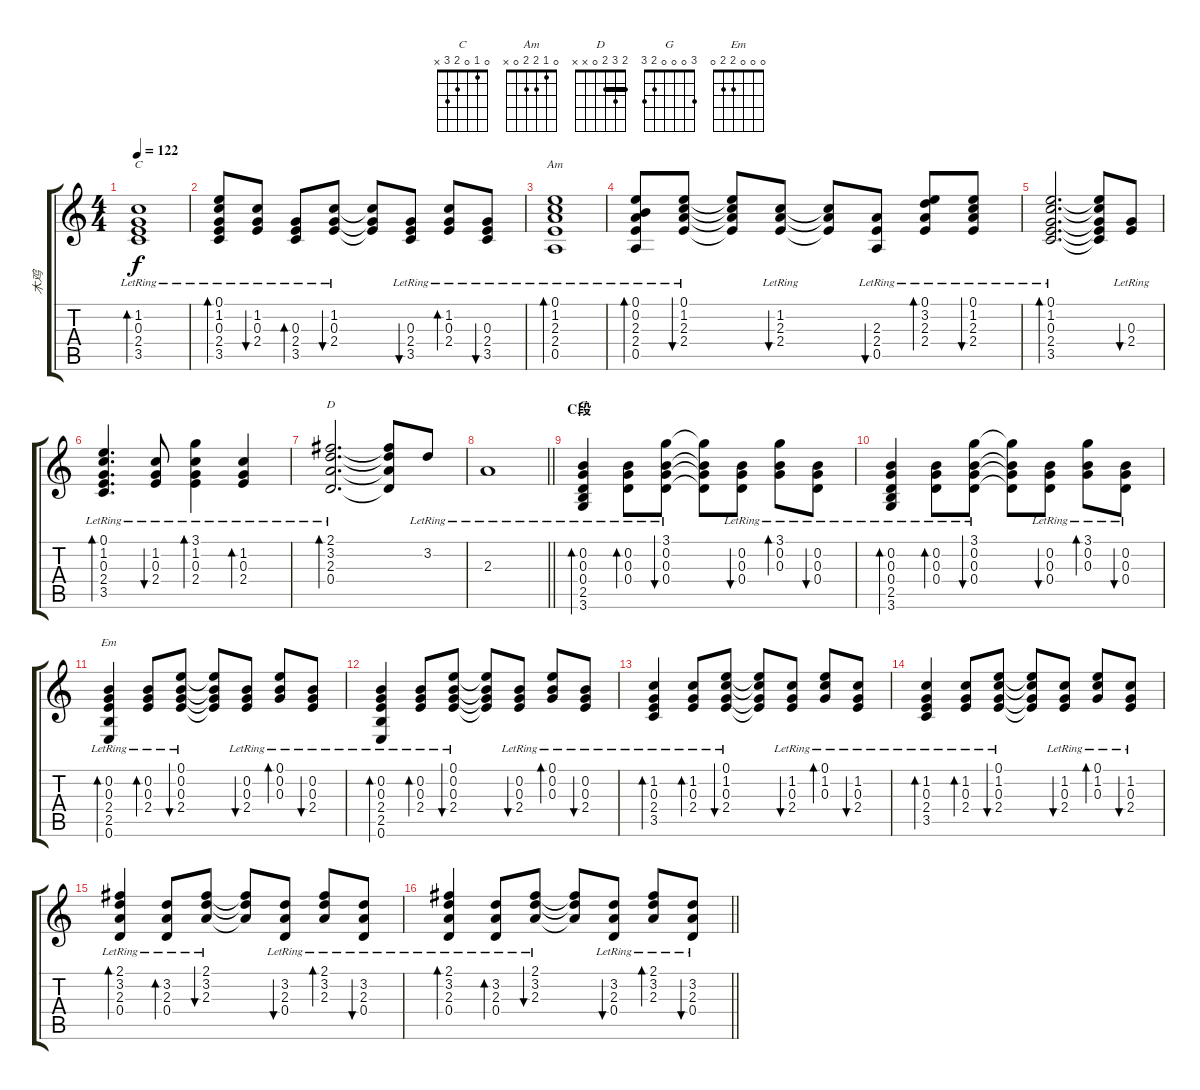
\track ("木鸡" "木鸡") {instrument acousticguitarsteel}
\staff {score tabs}
\tuning (E4 B3 G3 D3 A2 E2) {hide}
\chord ("C" 0 1 0 2 3 x)
\chord ("Am" 0 1 2 2 0 x)
\chord ("D" 2 3 2 0 x x) {barre 2}
\chord ("G" 3 0 0 0 2 3)
\chord ("Em" 0 0 0 2 2 0)
\ts (4 4)
\tempo 122
\clef g2
\ks c
(1.2{lr} 0.3{lr} 2.4{lr} 3.5{lr}).1{bd 30 ch "C" dy f} |
(0.1{lr} 1.2{lr} 0.3{lr} 2.4{lr} 3.5{lr}).8{bd 30} (1.2{lr} 0.3{lr} 2.4{lr}).8{bu 30} (0.3{lr} 2.4{lr} 3.5{lr}).8{bd 30} (1.2{lr} 0.3{lr} 2.4{lr}).8{bu 30} (1.2{t} 0.3{t} 2.4{t}).8 (0.3{lr} 2.4{lr} 3.5{lr}).8{bu 30} (1.2{lr} 0.3{lr} 2.4{lr}).8{bd 30} (0.3{lr} 2.4{lr} 3.5{lr}).8{bu 30} |
(0.1{lr} 1.2{lr} 2.3{lr} 2.4{lr} 0.5{lr}).1{bd 30 ch "Am"} |
(0.1{lr} 0.2{lr} 2.3{lr} 2.4{lr} 0.5{lr}).8{bd 30} (0.1{lr} 1.2{lr} 2.3{lr} 2.4{lr}).8{bu 30} (0.1{t} 1.2{t} 2.3{t} 2.4{t}).8 (1.2{lr} 2.3{lr} 2.4{lr}).8{bu 30} (1.2{t} 2.3{t} 2.4{t}).8 (2.3{lr} 2.4{lr} 0.5{lr}).8{bu 30} (0.1{lr} 3.2{lr} 2.3{lr} 2.4{lr}).8{bd 30} (0.1{lr} 1.2{lr} 2.3{lr} 2.4{lr}).8{bu 30} |
(0.1{lr} 1.2{lr} 0.3{lr} 2.4{lr} 3.5{lr}).2{d bd 30} (0.1{t} 1.2{t} 0.3{t} 2.4{t} 3.5{t}).8 (0.3{lr} 2.4{lr}).8{bu 30} |
(0.1{lr} 1.2{lr} 0.3{lr} 2.4{lr} 3.5{lr}).4{d bd 30} (1.2{lr} 0.3{lr} 2.4{lr}).8{bu 30} (3.1{lr} 1.2{lr} 0.3{lr} 2.4{lr}).4{bd 30} (1.2{lr} 0.3{lr} 2.4{lr}).4{bd 30} |
(2.1{lr} 3.2{lr} 2.3{lr} 0.4{lr}).2{d bd 30 ch "D"} (2.1{t} 3.2{t} 2.3{t} 0.4{t}).8 3.2{lr}.8 |
\barLineRight lightlight
2.3{lr}.1 |
\section ("" "C段")
(0.2{lr} 0.3{lr} 0.4{lr} 2.5{lr} 3.6{lr}).4{bd 30 ch "G"} (0.2{lr} 0.3{lr} 0.4{lr}).8{bd 30} (3.1{lr} 0.2{lr} 0.3{lr} 0.4{lr}).8{bu 30} (3.1{t} 0.2{t} 0.3{t} 0.4{t}).8 (0.2{lr} 0.3{lr} 0.4{lr}).8{bu 30} (3.1{lr} 0.2{lr} 0.3{lr}).8{bd 30} (0.2{lr} 0.3{lr} 0.4{lr}).8{bu 30} |
(0.2{lr} 0.3{lr} 0.4{lr} 2.5{lr} 3.6{lr}).4{bd 30} (0.2{lr} 0.3{lr} 0.4{lr}).8{bd 30} (3.1{lr} 0.2{lr} 0.3{lr} 0.4{lr}).8{bu 30} (3.1{t} 0.2{t} 0.3{t} 0.4{t}).8 (0.2{lr} 0.3{lr} 0.4{lr}).8{bu 30} (3.1{lr} 0.2{lr} 0.3{lr}).8{bd 30} (0.2{lr} 0.3{lr} 0.4{lr}).8{bu 30} |
(0.2{lr} 0.3{lr} 2.4{lr} 2.5{lr} 0.6{lr}).4{bd 30 ch "Em"} (0.2{lr} 0.3{lr} 2.4{lr}).8{bd 30} (0.1{lr} 0.2{lr} 0.3{lr} 2.4{lr}).8{bu 30} (0.1{t} 0.2{t} 0.3{t} 2.4{t}).8 (0.2{lr} 0.3{lr} 2.4{lr}).8{bu 30} (0.1{lr} 0.2{lr} 0.3{lr}).8{bd 30} (0.2{lr} 0.3{lr} 2.4{lr}).8{bu 30} |
(0.2{lr} 0.3{lr} 2.4{lr} 2.5{lr} 0.6{lr}).4{bd 30} (0.2{lr} 0.3{lr} 2.4{lr}).8{bd 30} (0.1{lr} 0.2{lr} 0.3{lr} 2.4{lr}).8{bu 30} (0.1{t} 0.2{t} 0.3{t} 2.4{t}).8 (0.2{lr} 0.3{lr} 2.4{lr}).8{bu 30} (0.1{lr} 0.2{lr} 0.3{lr}).8{bd 30} (0.2{lr} 0.3{lr} 2.4{lr}).8{bu 30} |
(1.2{lr} 0.3{lr} 2.4{lr} 3.5{lr}).4{bd 30} (1.2{lr} 0.3{lr} 2.4{lr}).8{bd 30} (0.1{lr} 1.2{lr} 0.3{lr} 2.4{lr}).8{bu 30} (0.1{t} 1.2{t} 0.3{t} 2.4{t}).8 (1.2{lr} 0.3{lr} 2.4{lr}).8{bu 30} (0.1{lr} 1.2{lr} 0.3{lr}).8{bd 30} (1.2{lr} 0.3{lr} 2.4{lr}).8{bu 30} |
(1.2{lr} 0.3{lr} 2.4{lr} 3.5{lr}).4{bd 30} (1.2{lr} 0.3{lr} 2.4{lr}).8{bd 30} (0.1{lr} 1.2{lr} 0.3{lr} 2.4{lr}).8{bu 30} (0.1{t} 1.2{t} 0.3{t} 2.4{t}).8 (1.2{lr} 0.3{lr} 2.4{lr}).8{bu 30} (0.1{lr} 1.2{lr} 0.3{lr}).8{bd 30} (1.2{lr} 0.3{lr} 2.4{lr}).8{bu 30} |
(2.1{lr} 3.2{lr} 2.3{lr} 0.4{lr}).4{bd 30} (3.2{lr} 2.3{lr} 0.4{lr}).8{bd 30} (2.1{lr} 3.2{lr} 2.3{lr}).8{bu 30} (2.1{t} 3.2{t} 2.3{t}).8 (3.2{lr} 2.3{lr} 0.4{lr}).8{bu 30} (2.1{lr} 3.2{lr} 2.3{lr}).8{bd 30} (3.2{lr} 2.3{lr} 0.4{lr}).8{bu 30} |
\barLineRight lightlight
(2.1{lr} 3.2{lr} 2.3{lr} 0.4{lr}).4{bd 30} (3.2{lr} 2.3{lr} 0.4{lr}).8{bd 30} (2.1{lr} 3.2{lr} 2.3{lr}).8{bu 30} (2.1{t} 3.2{t} 2.3{t}).8 (3.2{lr} 2.3{lr} 0.4{lr}).8{bu 30} (2.1{lr} 3.2{lr} 2.3{lr}).8{bd 30} (3.2{lr} 2.3{lr} 0.4{lr}).8{bu 30}
